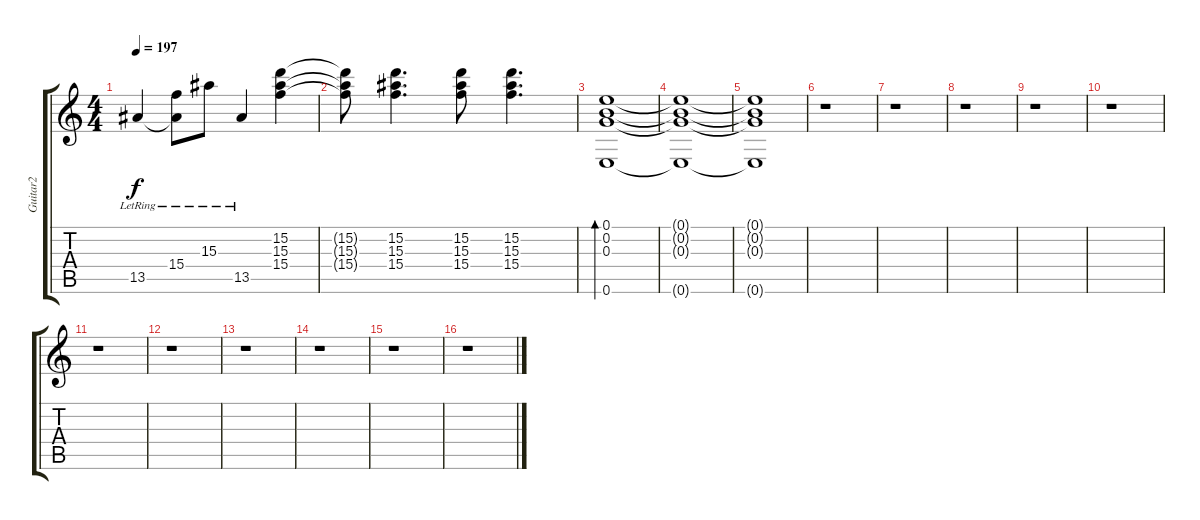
\track ("Guitar2" "Guitar2") {instrument distortionguitar}
\staff {score tabs}
\tuning (E4 B3 G3 D3 A2 E2) {hide}
\ts (4 4)
\tempo 197
\clef g2
\ks c
13.5{lr}.4{dy f} (15.4{lr} 13.5{t}).8 15.3{lr}.8 13.5{lr}.4 (15.2 15.3 15.4).4 |
(15.2{t} 15.3{t} 15.4{t}).8 (15.2 15.3 15.4).4{d} (15.2 15.3 15.4).8 (15.2 15.3 15.4).4{d} |
(0.1 0.2 0.3 0.6).1{bd 240} |
(0.1{t} 0.2{t} 0.3{t} 0.6{t}).1 |
(0.1{t} 0.2{t} 0.3{t} 0.6{t}).1 |
r.1 |
r.1 |
r.1 |
r.1 |
r.1 |
r.1 |
r.1 |
r.1 |
r.1 |
r.1 |
r.1
